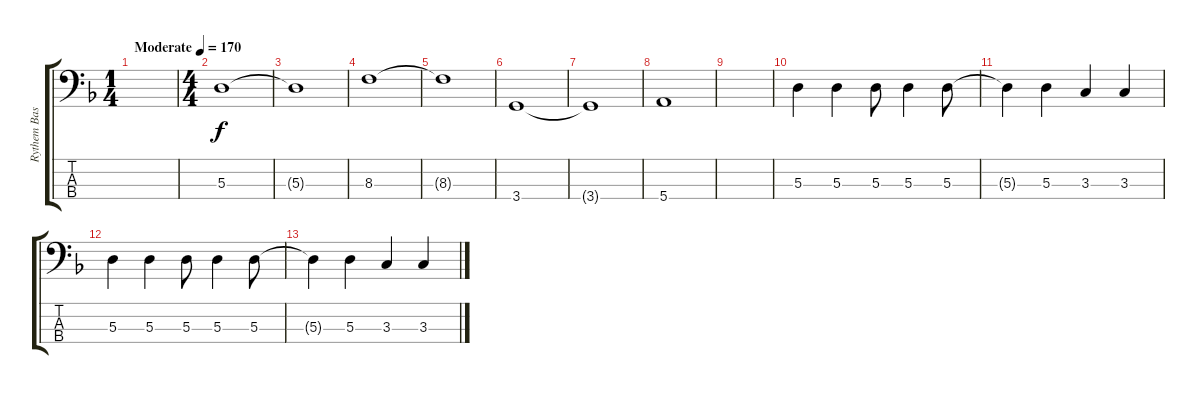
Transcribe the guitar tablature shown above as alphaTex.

\track ("Rythem Bass" "Rythem Bas") {instrument electricbassfinger}
\staff {score tabs}
\tuning (G2 D2 A1 E1) {hide}
\ts (1 4)
\tempo (170 "Moderate")
\clef f4
\ks dminor
|
\ts (4 4)
5.3.1 |
5.3{t}.1 |
8.3.1 |
8.3{t}.1 |
3.4.1 |
3.4{t}.1 |
5.4.1 |
|
5.3.4 5.3.4 5.3.8 5.3.4 5.3.8 |
5.3{t}.4 5.3.4 3.3.4 3.3.4 |
5.3.4 5.3.4 5.3.8 5.3.4 5.3.8 |
5.3{t}.4 5.3.4 3.3.4 3.3.4
